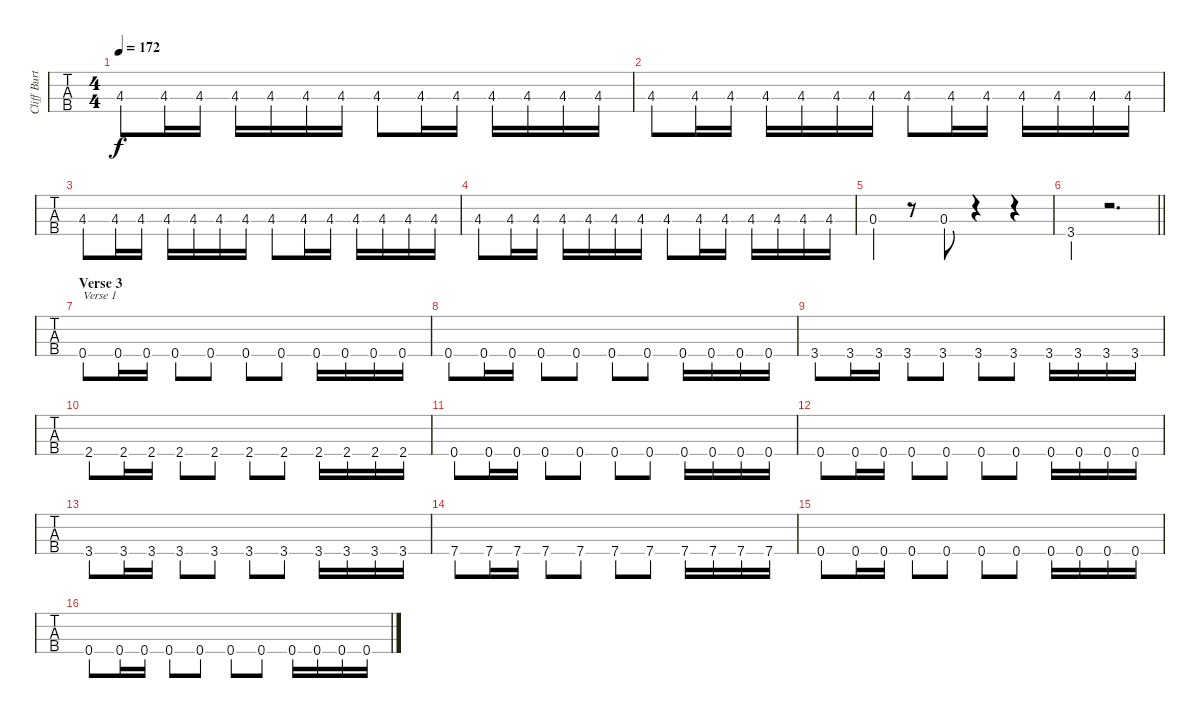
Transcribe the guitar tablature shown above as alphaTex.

\track ("Cliff Burton" "Cliff Burt") {instrument electricbassfinger}
\staff {tabs}
\tuning (G2 D2 A1 E1) {hide}
\ts (4 4)
\tempo 172
\clef f4
\ks c
4.3.8{dy f} 4.3.16 4.3.16 4.3.16 4.3.16 4.3.16 4.3.16 4.3.8 4.3.16 4.3.16 4.3.16 4.3.16 4.3.16 4.3.16 |
4.3.8 4.3.16 4.3.16 4.3.16 4.3.16 4.3.16 4.3.16 4.3.8 4.3.16 4.3.16 4.3.16 4.3.16 4.3.16 4.3.16 |
4.3.8 4.3.16 4.3.16 4.3.16 4.3.16 4.3.16 4.3.16 4.3.8 4.3.16 4.3.16 4.3.16 4.3.16 4.3.16 4.3.16 |
4.3.8 4.3.16 4.3.16 4.3.16 4.3.16 4.3.16 4.3.16 4.3.8 4.3.16 4.3.16 4.3.16 4.3.16 4.3.16 4.3.16 |
0.3.4 r.8 0.3.8 r.4 r.4 |
\barLineRight lightlight
3.4.4 r.2{d} |
\section ("" "Verse 3")
0.4.8{txt "Verse 1"} 0.4.16 0.4.16 0.4.8 0.4.8 0.4.8 0.4.8 0.4.16 0.4.16 0.4.16 0.4.16 |
0.4.8 0.4.16 0.4.16 0.4.8 0.4.8 0.4.8 0.4.8 0.4.16 0.4.16 0.4.16 0.4.16 |
3.4.8 3.4.16 3.4.16 3.4.8 3.4.8 3.4.8 3.4.8 3.4.16 3.4.16 3.4.16 3.4.16 |
2.4.8 2.4.16 2.4.16 2.4.8 2.4.8 2.4.8 2.4.8 2.4.16 2.4.16 2.4.16 2.4.16 |
0.4.8 0.4.16 0.4.16 0.4.8 0.4.8 0.4.8 0.4.8 0.4.16 0.4.16 0.4.16 0.4.16 |
0.4.8 0.4.16 0.4.16 0.4.8 0.4.8 0.4.8 0.4.8 0.4.16 0.4.16 0.4.16 0.4.16 |
3.4.8 3.4.16 3.4.16 3.4.8 3.4.8 3.4.8 3.4.8 3.4.16 3.4.16 3.4.16 3.4.16 |
7.4.8 7.4.16 7.4.16 7.4.8 7.4.8 7.4.8 7.4.8 7.4.16 7.4.16 7.4.16 7.4.16 |
0.4.8 0.4.16 0.4.16 0.4.8 0.4.8 0.4.8 0.4.8 0.4.16 0.4.16 0.4.16 0.4.16 |
0.4.8 0.4.16 0.4.16 0.4.8 0.4.8 0.4.8 0.4.8 0.4.16 0.4.16 0.4.16 0.4.16
